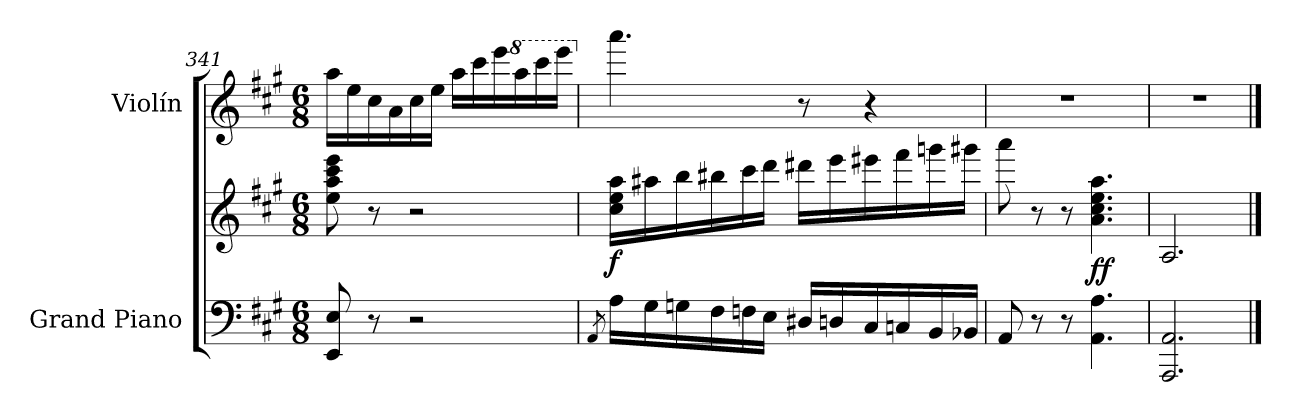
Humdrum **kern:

**kern	**kern	**dynam	**kern
*part2	*part2	*part2	*part1
*staff3	*staff2	*staff2/3	*staff1
*I"Grand Piano	*	*	*I"Violín
*I'Pno.	*	*	*I'Vln.
*clefF4	*clefG2	*	*clefG2
*k[f#c#g#]	*k[f#c#g#]	*	*k[f#c#g#]
*M6/8	*M6/8	*	*M6/8
=341	=341	=341	=341
8EE/ 8E/	8ee\ 8aa\ 8ccc#\ 8eee\	.	16aa\LL
.	.	.	16ee\
8r	8r	.	16cc#\
.	.	.	16a\
2r	2r	.	16cc#\
.	.	.	16ee\JJ
.	.	.	16aa\LL
.	.	.	16ccc#\
.	.	.	16eee\
*	*	*	*8va
.	.	.	16aaa\
.	.	.	16cccc#\
.	.	.	16eeee\JJ
!!LO:LB:g=z
=342	=342	=342	=342
8qAA/	.	.	.
*	*	*	*X8va
!	!	!LO:DY:b	!
16A\LL	16cc#\ 16ee\ 16aa\LL	f	4.aaa\
16G#\	16aa#X\	.	.
16Gn\	16bb\	.	.
16F#\	16bb#X\	.	.
16Fn\	16ccc#\	.	.
16E\JJ	16ddd\JJ	.	.
16D#X/LL	16ddd#X\LL	.	8r
16Dn/	16eee\	.	.
16C#/	16eee#X\	.	4r
16Cn/	16fff#\	.	.
16BB/	16gggn\	.	.
16BB-X/JJ	16ggg#X\JJ	.	.
=343	=343	=343	=343
8AA/	8aaa\	.	2.r
8r	8r	.	.
8r	8r	.	.
!	!	!LO:DY:b	!
4.AA\ 4.A\	4.a\ 4.cc#\ 4.ee\ 4.aa\	ff	.
=344	=344	=344	=344
2.AAA/ 2.AA/	2.A/	.	2.r
==	==	==	==
*-	*-	*-	*-
